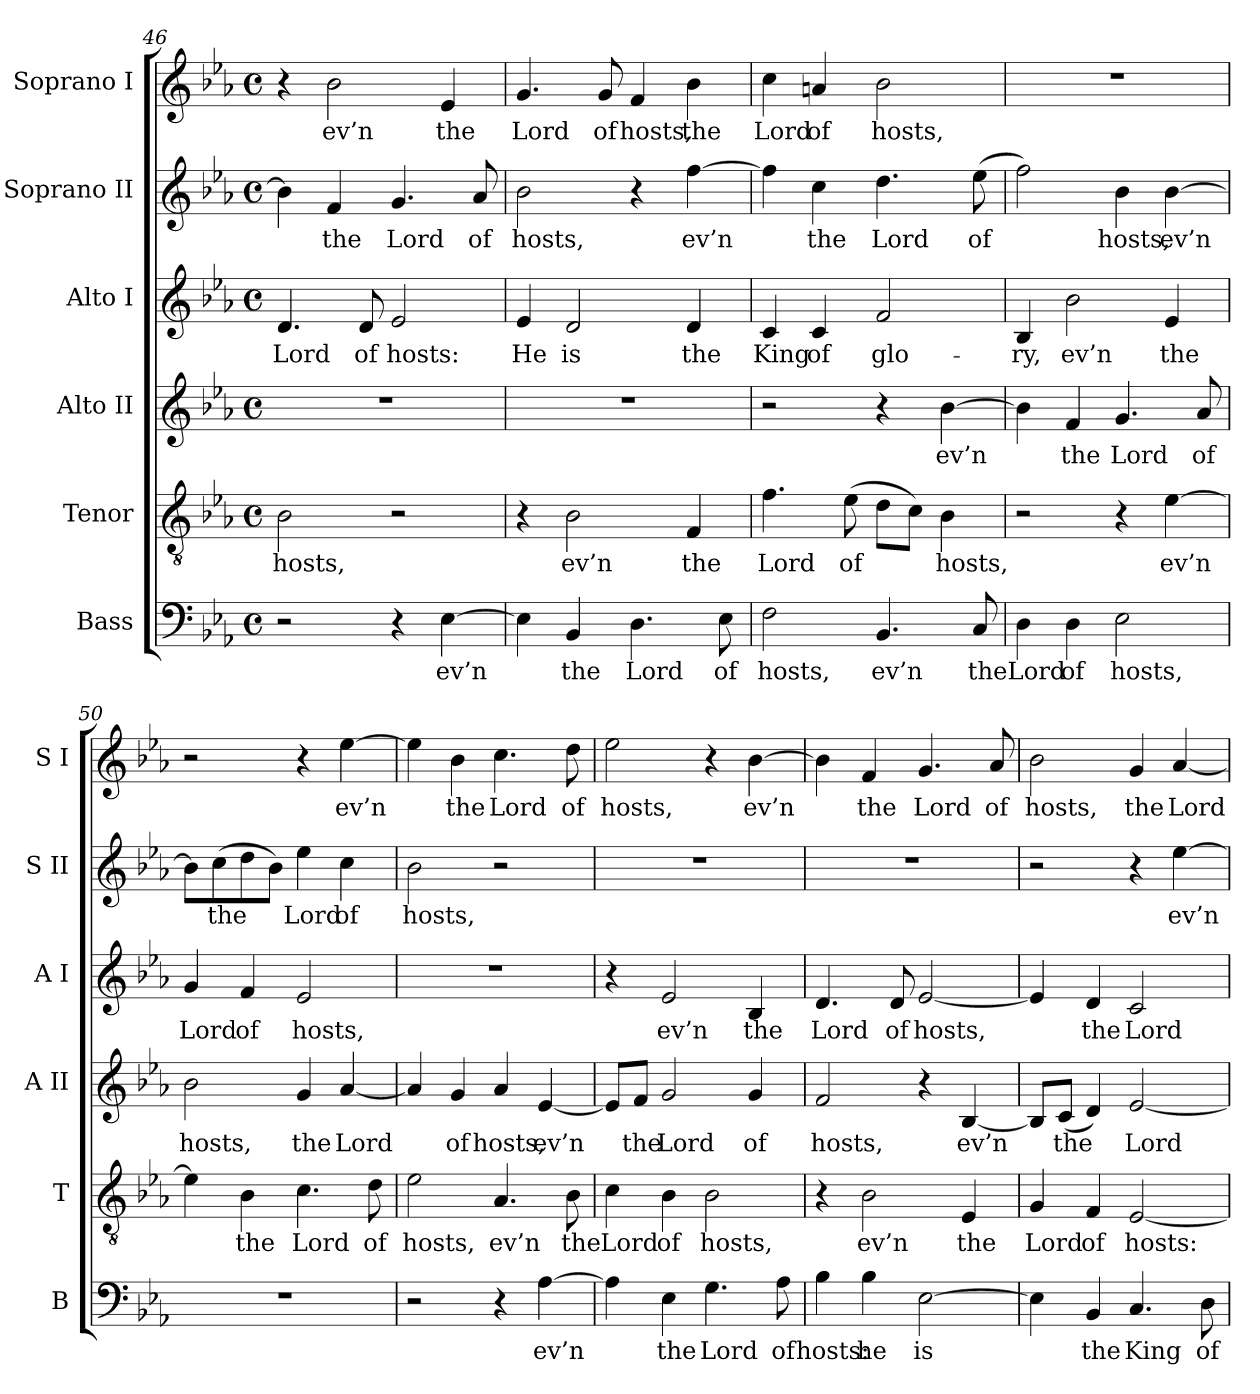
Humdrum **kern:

**kern	**text	**kern	**text	**kern	**text	**kern	**text	**kern	**text	**kern	**text
*part6	*part6	*part5	*part5	*part4	*part4	*part3	*part3	*part2	*part2	*part1	*part1
*staff6	*staff6	*staff5	*staff5	*staff4	*staff4	*staff3	*staff3	*staff2	*staff2	*staff1	*staff1
*I"Bass	*	*I"Tenor	*	*I"Alto II	*	*I"Alto I	*	*I"Soprano II	*	*I"Soprano I	*
*I'B	*	*I'T	*	*I'A II	*	*I'A I	*	*I'S II	*	*I'S I	*
*clefF4	*	*clefGv2	*	*clefG2	*	*clefG2	*	*clefG2	*	*clefG2	*
*ITrd7c12	*	*ITrd7c12	*	*	*	*	*	*	*	*	*
*k[b-e-a-]	*	*k[b-e-a-]	*	*k[b-e-a-]	*	*k[b-e-a-]	*	*k[b-e-a-]	*	*k[b-e-a-]	*
*E-:	*	*E-:	*	*E-:	*	*E-:	*	*E-:	*	*E-:	*
*M4/4	*	*M4/4	*	*M4/4	*	*M4/4	*	*M4/4	*	*M4/4	*
*met(c)	*	*met(c)	*	*met(c)	*	*met(c)	*	*met(c)	*	*met(c)	*
=46	=46	=46	=46	=46	=46	=46	=46	=46	=46	=46	=46
!	!	!	!LO:LY:b	!	!	!	!LO:LY:b	!	!	!	!
2r	.	2BB-\	hosts,	1r	.	4.d/	Lord	4b-\]	.	4r	.
!	!	!	!	!	!	!	!	!	!LO:LY:b	!	!LO:LY:b
.	.	.	.	.	.	.	.	4f/	the	2b-\	ev’n
!	!	!	!	!	!	!	!LO:LY:b	!	!	!	!
.	.	.	.	.	.	8d/	of	.	.	.	.
!	!	!	!	!	!	!	!LO:LY:b	!	!LO:LY:b	!	!
4r	.	2r	.	.	.	2e-/	hosts:	4.g/	Lord	.	.
!	!LO:LY:b	!	!	!	!	!	!	!	!	!	!LO:LY:b
[>4EE-\	ev’n	.	.	.	.	.	.	.	.	4e-/	the
!	!	!	!	!	!	!	!	!	!LO:LY:b	!	!
.	.	.	.	.	.	.	.	8a-/	of	.	.
=47	=47	=47	=47	=47	=47	=47	=47	=47	=47	=47	=47
!	!	!	!	!	!	!	!LO:LY:b	!	!LO:LY:b	!	!LO:LY:b
4EE-\]	.	4r	.	1r	.	4e-/	He	2b-\	hosts,	4.g/	Lord
!	!LO:LY:b	!	!LO:LY:b	!	!	!	!LO:LY:b	!	!	!	!
4BBB-/	the	2BB-\	ev’n	.	.	2d/	is	.	.	.	.
!	!	!	!	!	!	!	!	!	!	!	!LO:LY:b
.	.	.	.	.	.	.	.	.	.	8g/	of
!	!LO:LY:b	!	!	!	!	!	!	!	!	!	!LO:LY:b
4.DD\	Lord	.	.	.	.	.	.	4r	.	4f/	hosts,
!	!	!	!LO:LY:b	!	!	!	!LO:LY:b	!	!LO:LY:b	!	!LO:LY:b
.	.	4FF/	the	.	.	4d/	the	[>4ff\	ev’n	4b-\	the
!	!LO:LY:b	!	!	!	!	!	!	!	!	!	!
8EE-\	of	.	.	.	.	.	.	.	.	.	.
=48	=48	=48	=48	=48	=48	=48	=48	=48	=48	=48	=48
!	!LO:LY:b	!	!LO:LY:b	!	!	!	!LO:LY:b	!	!	!	!LO:LY:b
2FF\	hosts,	4.F\	Lord	2r	.	4c/	King	4ff\]	.	4cc\	Lord
!	!	!	!	!	!	!	!LO:LY:b	!	!LO:LY:b	!	!LO:LY:b
.	.	.	.	.	.	4c/	of	4cc\	the	4an/	of
!	!	!	!LO:LY:b	!	!	!	!	!	!	!	!
.	.	(>8E-\	of	.	.	.	.	.	.	.	.
!	!LO:LY:b	!	!	!	!	!	!LO:LY:b	!	!LO:LY:b	!	!LO:LY:b
4.BBB-/	ev’n	8D\L	.	4r	.	2f/	glo-	4.dd\	Lord	2b-\	hosts,
.	.	8C\J)	.	.	.	.	.	.	.	.	.
!	!	!	!LO:LY:b	!	!LO:LY:b	!	!	!	!	!	!
.	.	4BB-\	hosts,	[>4b-\	ev’n	.	.	.	.	.	.
!	!LO:LY:b	!	!	!	!	!	!	!	!LO:LY:b	!	!
8CC/	the	.	.	.	.	.	.	(>8ee-\	of	.	.
!!LO:LB:g=z
=49	=49	=49	=49	=49	=49	=49	=49	=49	=49	=49	=49
!	!LO:LY:b	!	!	!	!	!	!LO:LY:b	!	!	!	!
4DD\	Lord	2r	.	4b-\]	.	4B-/	-ry,	2ff\)	.	1r	.
!	!LO:LY:b	!	!	!	!LO:LY:b	!	!LO:LY:b	!	!	!	!
4DD\	of	.	.	4f/	the	2b-\	ev’n	.	.	.	.
!	!LO:LY:b	!	!	!	!LO:LY:b	!	!	!	!LO:LY:b	!	!
2EE-\	hosts,	4r	.	4.g/	Lord	.	.	4b-\	hosts,	.	.
!	!	!	!LO:LY:b	!	!	!	!LO:LY:b	!	!LO:LY:b	!	!
.	.	[>4E-\	ev’n	.	.	4e-/	the	[>4b-\	ev’n	.	.
!	!	!	!	!	!LO:LY:b	!	!	!	!	!	!
.	.	.	.	8a-/	of	.	.	.	.	.	.
=50	=50	=50	=50	=50	=50	=50	=50	=50	=50	=50	=50
!	!	!	!	!	!LO:LY:b	!	!LO:LY:b	!	!	!	!
1r	.	4E-\]	.	2b-\	hosts,	4g/	Lord	8b-\L]	.	2r	.
!	!	!	!	!	!	!	!	!	!LO:LY:b	!	!
.	.	.	.	.	.	.	.	(>8cc\	the	.	.
!	!	!	!LO:LY:b	!	!	!	!LO:LY:b	!	!	!	!
.	.	4BB-\	the	.	.	4f/	of	8dd\	.	.	.
.	.	.	.	.	.	.	.	8b-\J)	.	.	.
!	!	!	!LO:LY:b	!	!LO:LY:b	!	!LO:LY:b	!	!LO:LY:b	!	!
.	.	4.C\	Lord	4g/	the	2e-/	hosts,	4ee-\	Lord	4r	.
!	!	!	!	!	!LO:LY:b	!	!	!	!LO:LY:b	!	!LO:LY:b
.	.	.	.	[<4a-/	Lord	.	.	4cc\	of	[>4ee-\	ev’n
!	!	!	!LO:LY:b	!	!	!	!	!	!	!	!
.	.	8D\	of	.	.	.	.	.	.	.	.
=51	=51	=51	=51	=51	=51	=51	=51	=51	=51	=51	=51
!	!	!	!LO:LY:b	!	!	!	!	!	!LO:LY:b	!	!
2r	.	2E-\	hosts,	4a-/]	.	1r	.	2b-\	hosts,	4ee-\]	.
!	!	!	!	!	!LO:LY:b	!	!	!	!	!	!LO:LY:b
.	.	.	.	4g/	of	.	.	.	.	4b-\	the
!	!	!	!LO:LY:b	!	!LO:LY:b	!	!	!	!	!	!LO:LY:b
4r	.	4.AA-/	ev’n	4a-/	hosts,	.	.	2r	.	4.cc\	Lord
!	!LO:LY:b	!	!	!	!LO:LY:b	!	!	!	!	!	!
[>4AA-\	ev’n	.	.	[<4e-/	ev’n	.	.	.	.	.	.
!	!	!	!LO:LY:b	!	!	!	!	!	!	!	!LO:LY:b
.	.	8BB-\	the	.	.	.	.	.	.	8dd\	of
=52	=52	=52	=52	=52	=52	=52	=52	=52	=52	=52	=52
!	!	!	!LO:LY:b	!	!	!	!	!	!	!	!LO:LY:b
4AA-\]	.	4C\	Lord	8e-/L]	.	4r	.	1r	.	2ee-\	hosts,
!	!	!	!	!	!LO:LY:b	!	!	!	!	!	!
.	.	.	.	8f/J	the	.	.	.	.	.	.
!	!LO:LY:b	!	!LO:LY:b	!	!LO:LY:b	!	!LO:LY:b	!	!	!	!
4EE-\	the	4BB-\	of	2g/	Lord	2e-/	ev’n	.	.	.	.
!	!LO:LY:b	!	!LO:LY:b	!	!	!	!	!	!	!	!
4.GG\	Lord	2BB-\	hosts,	.	.	.	.	.	.	4r	.
!	!	!	!	!	!LO:LY:b	!	!LO:LY:b	!	!	!	!LO:LY:b
.	.	.	.	4g/	of	4B-/	the	.	.	[>4b-\	ev’n
!	!LO:LY:b	!	!	!	!	!	!	!	!	!	!
8AA-\	of	.	.	.	.	.	.	.	.	.	.
!!LO:PB:g=z
=53	=53	=53	=53	=53	=53	=53	=53	=53	=53	=53	=53
!	!LO:LY:b	!	!	!	!LO:LY:b	!	!LO:LY:b	!	!	!	!
4BB-\	hosts:	4r	.	2f/	hosts,	4.d/	Lord	1r	.	4b-\]	.
!	!LO:LY:b	!	!LO:LY:b	!	!	!	!	!	!	!	!LO:LY:b
4BB-\	he	2BB-\	ev’n	.	.	.	.	.	.	4f/	the
!	!	!	!	!	!	!	!LO:LY:b	!	!	!	!
.	.	.	.	.	.	8d/	of	.	.	.	.
!	!LO:LY:b	!	!	!	!	!	!LO:LY:b	!	!	!	!LO:LY:b
[>2EE-\	is	.	.	4r	.	[<2e-/	hosts,	.	.	4.g/	Lord
!	!	!	!LO:LY:b	!	!LO:LY:b	!	!	!	!	!	!
.	.	4EE-/	the	[<4B-/	ev’n	.	.	.	.	.	.
!	!	!	!	!	!	!	!	!	!	!	!LO:LY:b
.	.	.	.	.	.	.	.	.	.	8a-/	of
=54	=54	=54	=54	=54	=54	=54	=54	=54	=54	=54	=54
!	!	!	!LO:LY:b	!	!	!	!	!	!	!	!LO:LY:b
4EE-\]	.	4GG/	Lord	8B-/L]	.	4e-/]	.	2r	.	2b-\	hosts,
!	!	!	!	!	!LO:LY:b	!	!	!	!	!	!
.	.	.	.	(<8c/J	the	.	.	.	.	.	.
!	!LO:LY:b	!	!LO:LY:b	!	!	!	!LO:LY:b	!	!	!	!
4BBB-/	the	4FF/	of	4d/)	.	4d/	the	.	.	.	.
!	!LO:LY:b	!	!LO:LY:b	!	!LO:LY:b	!	!LO:LY:b	!	!	!	!LO:LY:b
4.CC/	King	[<2EE-/	hosts:	[<2e-/	Lord	2c/	Lord	4r	.	4g/	the
!	!	!	!	!	!	!	!	!	!LO:LY:b	!	!LO:LY:b
.	.	.	.	.	.	.	.	[>4ee-\	ev’n	[<4a-/	Lord
!	!LO:LY:b	!	!	!	!	!	!	!	!	!	!
8DD\	of	.	.	.	.	.	.	.	.	.	.
=	=	=	=	=	=	=	=	=	=	=	=
*-	*-	*-	*-	*-	*-	*-	*-	*-	*-	*-	*-
